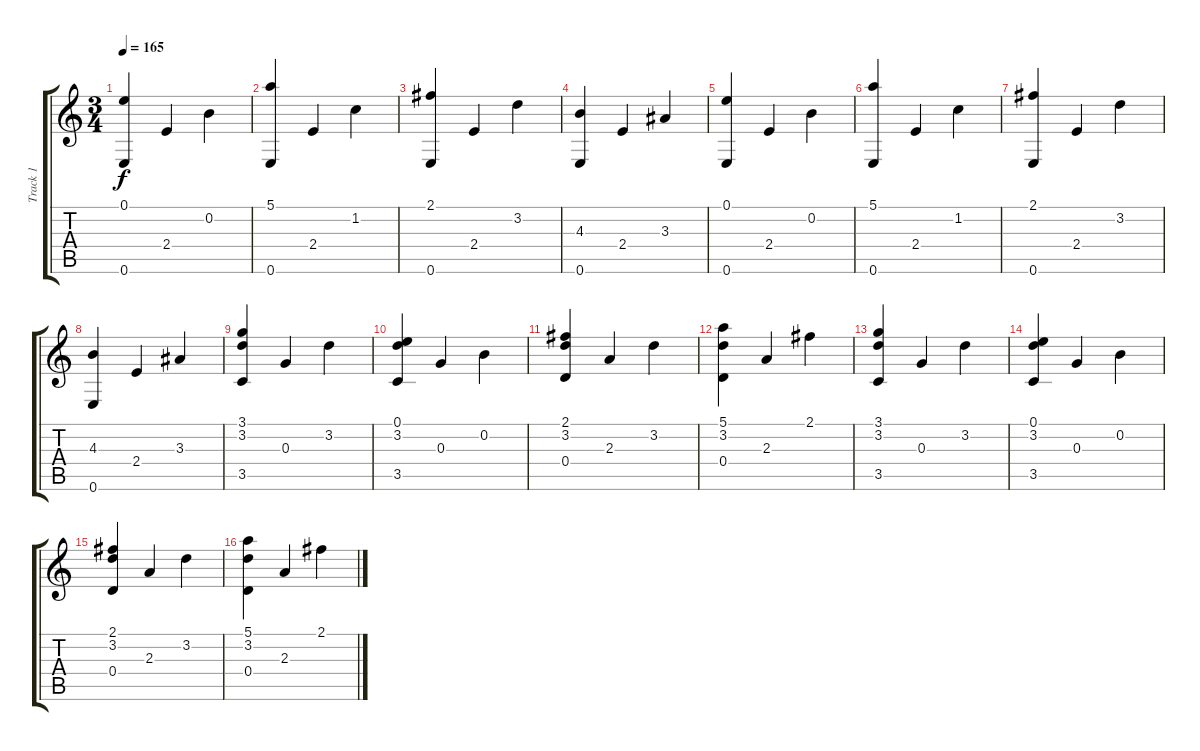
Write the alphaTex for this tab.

\track ("Track 1" "Track 1") {instrument electricguitarjazz}
\staff {score tabs}
\tuning (E4 B3 G3 D3 A2 E2) {hide}
\ts (3 4)
\tempo 165
\clef g2
\ks c
(0.1 0.6).4{dy f} 2.4.4 0.2.4 |
(5.1 0.6).4 2.4.4 1.2.4 |
(2.1 0.6).4 2.4.4 3.2.4 |
(4.3 0.6).4 2.4.4 3.3.4 |
(0.1 0.6).4 2.4.4 0.2.4 |
(5.1 0.6).4 2.4.4 1.2.4 |
(2.1 0.6).4 2.4.4 3.2.4 |
(4.3 0.6).4 2.4.4 3.3.4 |
(3.1 3.2 3.5).4 0.3.4 3.2.4 |
(0.1 3.2 3.5).4 0.3.4 0.2.4 |
(2.1 3.2 0.4).4 2.3.4 3.2.4 |
(5.1 3.2 0.4).4 2.3.4 2.1.4 |
(3.1 3.2 3.5).4 0.3.4 3.2.4 |
(0.1 3.2 3.5).4 0.3.4 0.2.4 |
(2.1 3.2 0.4).4 2.3.4 3.2.4 |
(5.1 3.2 0.4).4 2.3.4 2.1.4
